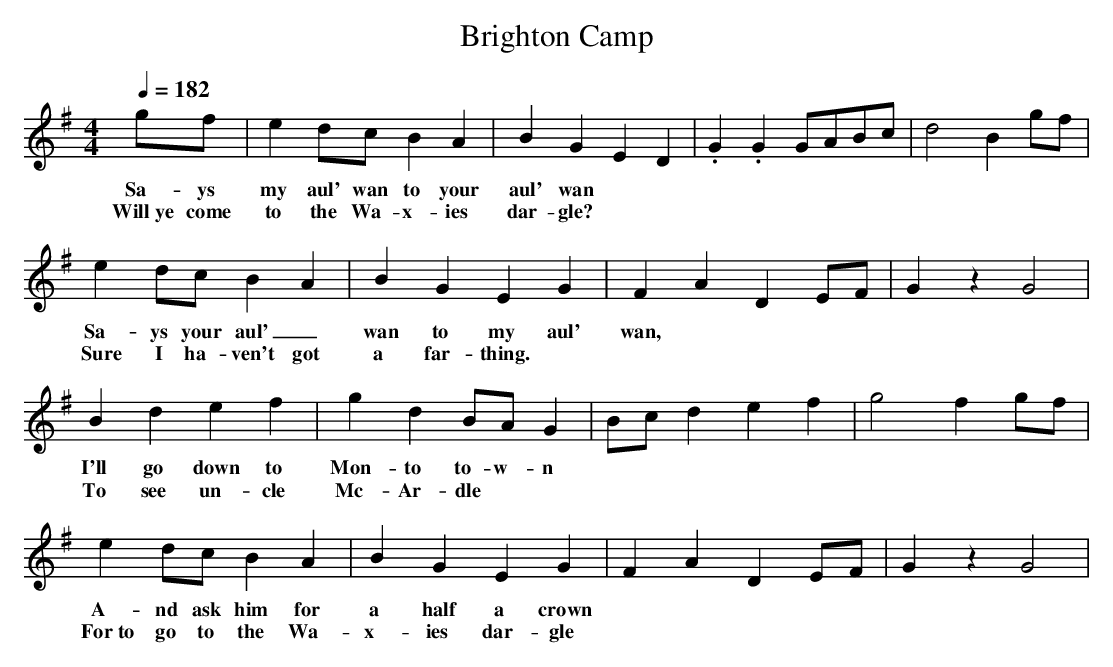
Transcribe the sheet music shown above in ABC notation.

X:1
T: Brighton Camp
M: 4/4
L: 1/8
Q:1/4=182
K:G
gf|e2dc B2A2|B2G2 E2D2|.G2.G2 GABc|d4 B2gf|
w: Sa-ys my aul' wan to your aul' wan
w: Will~ye come to the Wa-x-ies dar-gle?
e2dc B2A2|B2G2 E2G2|F2A2 D2EF|G2z2 G4|
w: Sa-ys your aul'_ wan to my aul' wan,
w: Sure I ha-ven't got a far-thing.
B2d2 e2f2|g2d2 BAG2|Bcd2 e2f2|g4 f2gf|
w: I'll go down to Mon-to to-w-n
w: To see un-cle Mc-Ar-dle
e2dc B2A2|B2G2 E2G2|F2A2 D2EF|G2z2 G4|
w: A-nd ask him for a half a crown
w: For~to go to the Wa-x-ies dar-gle
